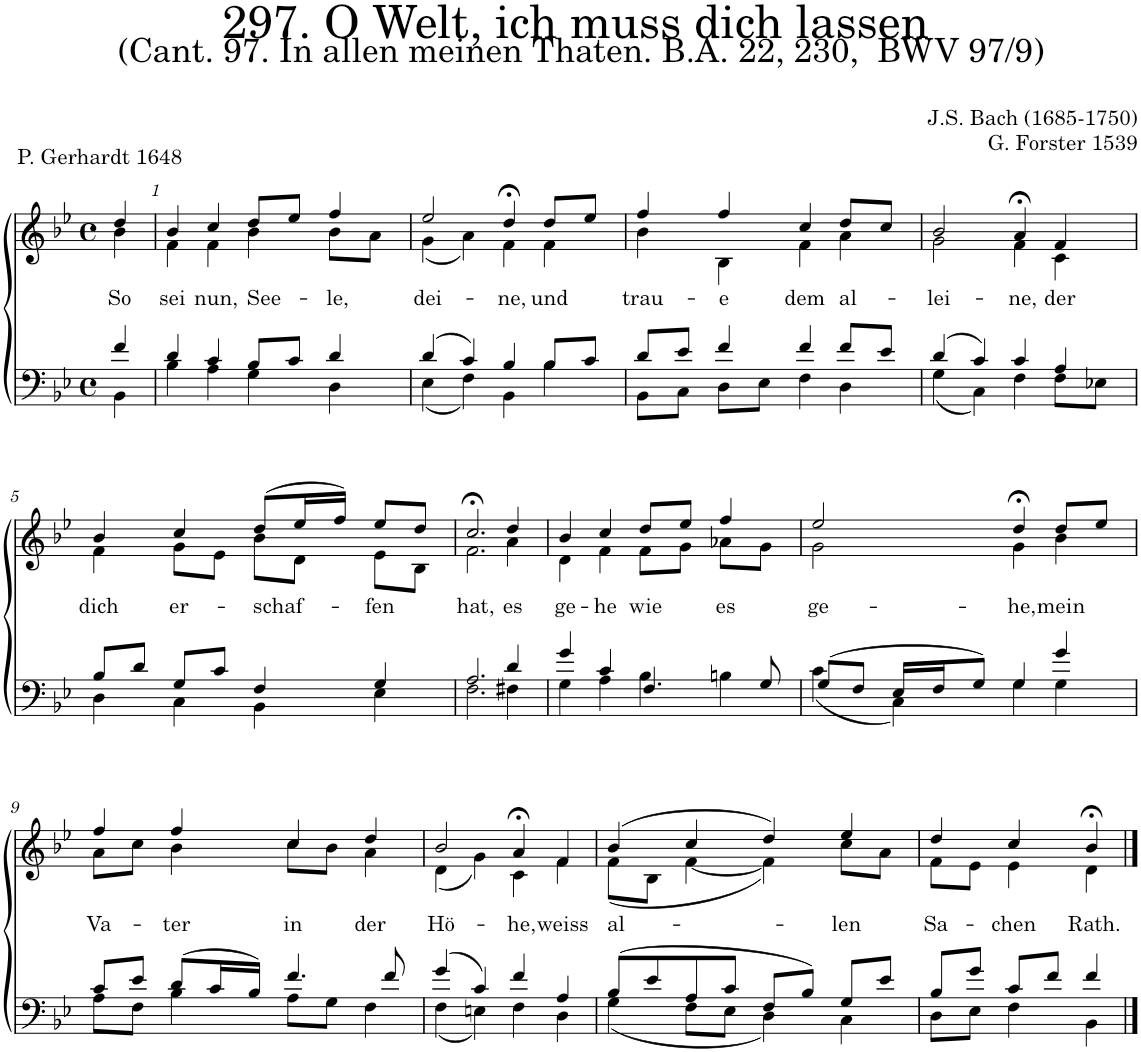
**kern	**kern	**text
*part2	*part1	*part1
*staff2	*staff1	*staff1
*I"Tenor/Bass	*I"Soprano/Alto	*
*clefF4	*clefG2	*
*k[b-e-]	*k[b-e-]	*
*M4/4	*M4/4	*
*met(c)	*met(c)	*
=	=	=
*^	*	*
!	!	!	!LO:LY:b
*	*	*^	*
4f/	4BB-\	4dd/	4b-\	So
=1	=1	=1	=1	=1
!	!	!	!	!LO:LY:b
4d/	4B-\	4b-;</	4f\	sei
!	!	!	!	!LO:LY:b
4c/	4A\	4cc;</	4f\	nun,
!	!	!	!	!LO:LY:b
8B-/L	4G\	8dd;</L	4b-\	See-
8c/J	.	8ee-/J	.	.
!	!	!	!	!LO:LY:b
4d/	4D\	4ff/	8b-\L	-le,
.	.	.	8a\J	.
=2	=2	=2	=2	=2
!	!	!	!	!LO:LY:b
(4d/	(4E-\	2ee-;</	(4g\	dei-
4c/)	4F\)	.	4a\)	.
!	!	!	!	!LO:LY:b
4B-/	4BB-\	4dd;<,/	4f\	-ne,
!	!	!	!	!LO:LY:b
8B-/L	4B-\	8dd/L	4f\	und
8c/J	.	8ee-/J	.	.
=3	=3	=3	=3	=3
!	!	!	!	!LO:LY:b
8d/L	8BB-\L	4ff;</	4b-\	trau-
8e-/J	8C\J	.	.	.
!	!	!	!	!LO:LY:b
4f/	8D\L	4ff/	4B-\	-e
.	8E-\J	.	.	.
!	!	!	!	!LO:LY:b
4f/	4F\	4cc;</	4f\	dem
!	!	!	!	!LO:LY:b
8f/L	4D\	8dd/L	4a\	al-
8e-/J	.	8cc/J	.	.
=4	=4	=4	=4	=4
!	!	!	!	!LO:LY:b
(4d/	(4G\	2b-;</	2g\	-lei-
4c/)	4C\)	.	.	.
!	!	!	!	!LO:LY:b
4c/	4F\	4a;<,/	4f\	-ne,
!	!	!	!	!LO:LY:b
4A/	8F\L	4f/	4c\	der
.	8E-X\J	.	.	.
!!LO:LB:g=z	!!
=5	=5	=5	=5	=5
!	!	!	!	!LO:LY:b
8B-/L	4D\	4b-;</	4f\	dich
8d/J	.	.	.	.
!	!	!	!	!LO:LY:b
8G/L	4C\	4cc/	8g\L	er-
8c/J	.	.	8e-\J	.
!	!	!	!	!LO:LY:b
4F/	4BB-\	(8dd/L	8b-\L	-schaf-
.	.	16ee-/L	8d\J	.
.	.	16ff/JJ)	.	.
!	!	!	!	!LO:LY:b
4G/	4E-\	8ee-/L	8e-\L	-fen
.	.	8dd/J	8B-\J	.
=6	=6	=6	=6	=6
!	!	!	!	!LO:LY:b
2.A/	2.F\	2.cc;<,/	2.f\	hat,
!	!	!	!	!LO:LY:b
4d/	4F#X\	4dd/	4a\	es
=7	=7	=7	=7	=7
!	!	!	!	!LO:LY:b
4g/	4G\	4b-;</	4d\	ge-
!	!	!	!	!LO:LY:b
4c/	4A\	4cc/	4f\	-he
!	!	!	!	!LO:LY:b
4.F/	4B-\	8dd/L	8f\L	wie
.	.	8ee-/J	8g\J	.
!	!	!	!	!LO:LY:b
.	4Bn\	4ff/	8a-X\L	es
8G/	.	.	8g\J	.
=8	=8	=8	=8	=8
!	!	!	!	!LO:LY:b
(8G/L	(4c\	2ee-;</	2g\	ge-
8F/J	.	.	.	.
16E-/LL	4C\)	.	.	.
16F/J	.	.	.	.
8G/J)	.	.	.	.
!	!	!	!	!LO:LY:b
4G/	4G\	4dd;<,/	4g\	-he,
!	!	!	!	!LO:LY:b
4g/	4G\	8dd/L	4b-\	mein
.	.	8ee-/J	.	.
!!LO:LB:g=z	!!
=9	=9	=9	=9	=9
!	!	!	!	!LO:LY:b
8c/L	8A\L	4ff/	8a\L	Va-
8e-/J	8F\J	.	8cc\J	.
!	!	!	!	!LO:LY:b
(8d/L	4B-\	4ff/	4b-\	-ter
16c/L	.	.	.	.
16B-/JJ)	.	.	.	.
!	!	!	!	!LO:LY:b
4.f/	8A\L	4cc/	8cc\L	in
.	8G\J	.	8b-\J	.
!	!	!	!	!LO:LY:b
.	4F\	4dd/	4a\	der
8f/	.	.	.	.
=10	=10	=10	=10	=10
!	!	!	!	!LO:LY:b
(4g/	(4F\	2b-/	(4d\	Hö-
4c/)	4En\)	.	4g\)	.
!	!	!	!	!LO:LY:b
4f/	4F\	4a;<,/	4c\	he,
!	!	!	!	!LO:LY:b
4A/	4D\	4f/	4f\	weiss
=11	=11	=11	=11	=11
!	!	!	!	!LO:LY:b
(8B-/L	(4G\	(4b-;</	(8f\L	al-
8e-/	.	.	8B-\J	.
8A/	8F\L	4cc/	[4f\	.
8c/J	8E-\J	.	.	.
8F/L	4D\)	4dd/)	4f\])	.
8B-/J)	.	.	.	.
!	!	!	!	!LO:LY:b
8G/L	4C\	4ee-;</	8cc\L	-len
8e-/J	.	.	8a\J	.
=12	=12	=12	=12	=12
!	!	!	!	!LO:LY:b
8B-/L	8D\L	4dd/	8f\L	Sa-
8g/J	8E-\J	.	8e-\J	.
!	!	!	!	!LO:LY:b
8c/L	4F\	4cc/	4e-\	-chen
8f/J	.	.	.	.
!	!	!	!	!LO:LY:b
4f/	4BB-\	4b-;</	4d\	Rath.
*v	*v	*	*	*
*	*v	*v	*
==	==	==
*-	*-	*-
